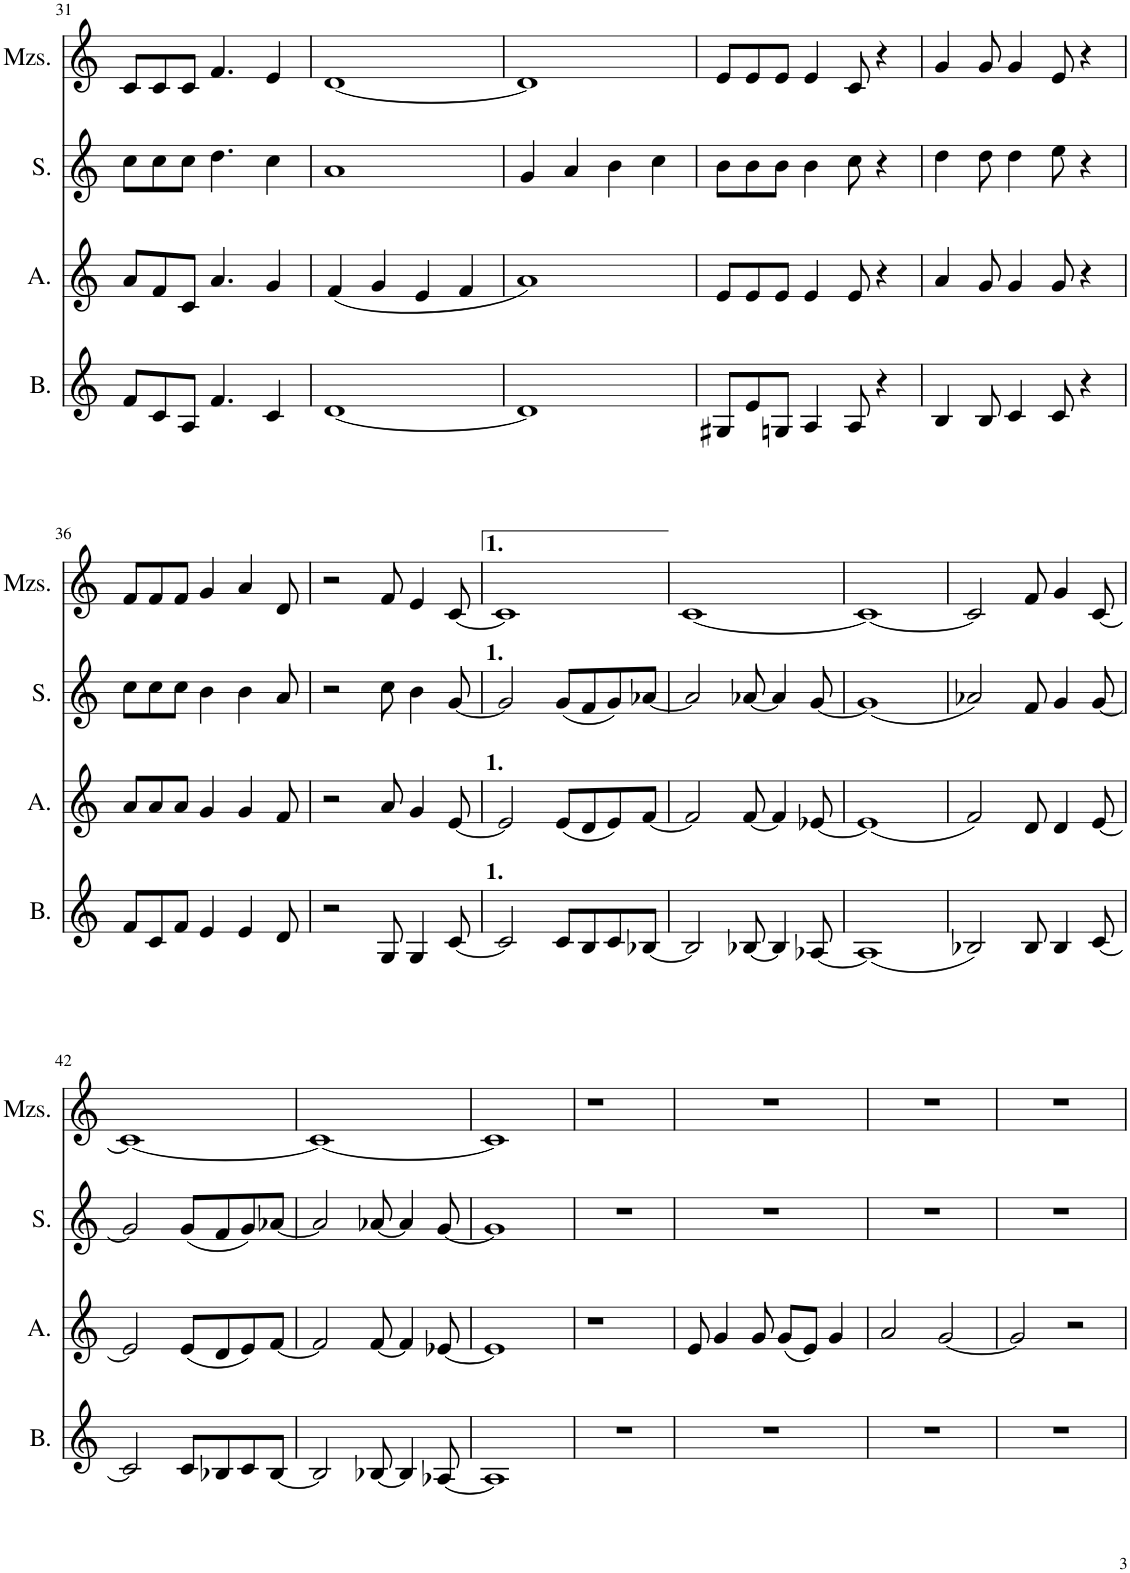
**kern	**kern	**kern	**kern
*part4	*part3	*part2	*part1
*staff4	*staff3	*staff2	*staff1
*I"Bas	*I"Alt	*I"Soprán	*I"Mezzosoprán
*I'B.	*I'A.	*I'S.	*I'Mzs.
!!LO:PB:g=z
*clefG2	*clefG2	*clefG2	*clefG2
*k[]	*k[]	*k[]	*k[]
*M4/4	*M4/4	*M4/4	*M4/4
*met(c)	*met(c)	*met(c)	*met(c)
=31	=31	=31	=31
8f/L	8a/L	8cc\L	8c/L
8c/	8f/	8cc\	8c/
8A/J	8c/J	8cc\J	8c/J
4.f/	4.a/	4.dd\	4.f/
4c/	4g/	4cc\	4e/
=32	=32	=32	=32
[1d	(4f/	1a	[1d
.	4g/	.	.
.	4e/	.	.
.	4f/	.	.
=33	=33	=33	=33
1d]	1a)	4g/	1d]
.	.	4a/	.
.	.	4b\	.
.	.	4cc\	.
=34	=34	=34	=34
8G#X/L	8e/L	8b\L	8e/L
8e/	8e/	8b\	8e/
8Gn/J	8e/J	8b\J	8e/J
4A/	4e/	4b\	4e/
8A/	8e/	8cc\	8c/
4r	4r	4r	4r
=35	=35	=35	=35
4B/	4a/	4dd\	4g/
8B/	8g/	8dd\	8g/
4c/	4g/	4dd\	4g/
8c/	8g/	8ee\	8e/
4r	4r	4r	4r
!!LO:LB:g=z
=36	=36	=36	=36
8f/L	8a/L	8cc\L	8f/L
8c/	8a/	8cc\	8f/
8f/J	8a/J	8cc\J	8f/J
4e/	4g/	4b\	4g/
4e/	4g/	4b\	4a/
8d/	8f/	8a/	8d/
=37	=37	=37	=37
2r	2r	2r	2r
8G/	8a/	8cc\	8f/
4G/	4g/	4b\	4e/
[8c/	[8e/	[8g/	[8c/
=38	=38	=38	=38
2c/]	2e/]	2g/]	1c]
8c/L	(8e/L	(8g/L	.
8B/	8d/	8f/	.
8c/	8e/)	8g/)	.
[8B-X/J	[8f/J	[8a-X/J	.
=39	=39	=39	=39
2B-/]	2f/]	2a-/]	[1c
[8B-X/	[8f/	[8a-X/	.
4B-/]	4f/]	4a-/]	.
[8A-X/	[8e-X/	[8g/	.
=40	=40	=40	=40
(1A-]	(1e-]	(1g]	1c_
=41	=41	=41	=41
2B-X/)	2f/)	2a-X/)	2c/]
8B-/	8d/	8f/	8f/
4B-/	4d/	4g/	4g/
[8c/	[8e/	[8g/	[8c/
!!LO:LB:g=z
=42	=42	=42	=42
2c/]	2e/]	2g/]	1c_
8c/L	(8e/L	(8g/L	.
8B-X/	8d/	8f/	.
8c/	8e/)	8g/)	.
[8B-/J	[8f/J	[8a-X/J	.
=43	=43	=43	=43
2B-/]	2f/]	2a-/]	1c_
[8B-X/	[8f/	[8a-X/	.
4B-/]	4f/]	4a-/]	.
[8A-X/	[8e-X/	[8g/	.
=44	=44	=44	=44
1A-]	1e-]	1g]	1c]
=45	=45	=45	=45
1r	1r	1r	1r
=46	=46	=46	=46
1r	8e/	1r	1r
.	4g/	.	.
.	8g/	.	.
.	(8g/L	.	.
.	8e/J)	.	.
.	4g/	.	.
=47	=47	=47	=47
1r	2a/	1r	1r
.	[2g/	.	.
=48	=48	=48	=48
1r	2g/]	1r	1r
.	2r	.	.
=	=	=	=
*-	*-	*-	*-
